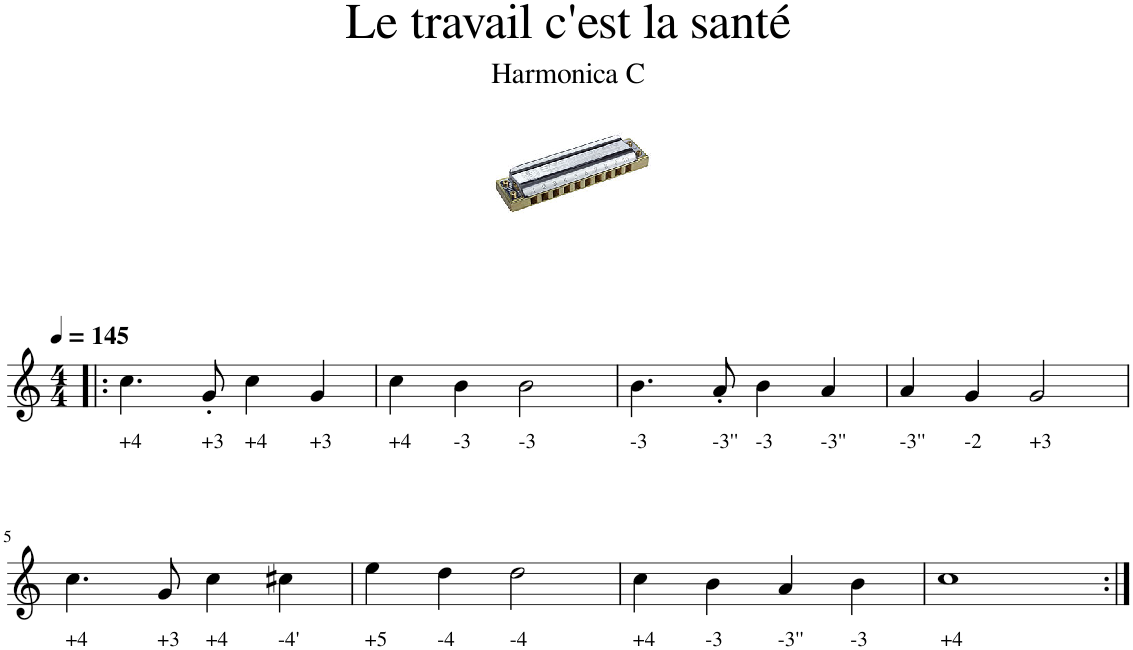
**kern
*part1
*staff1
*I"Saxophone Alto, Melody  (BB)
*I'Sax. A.
*clefG2
*ITrd5c9
*k[]
*M4/4
*MM145
=1!|:
!LO:TX:b:t=+4
4.cc\
!LO:TX:b:t=+3
8g'/
!LO:TX:b:t=+4
4cc\
!LO:TX:b:t=+3
4g/
=2
!LO:TX:b:t=+4
4cc\
!LO:TX:b:t=-3
4b\
!LO:TX:b:t=-3
2b\
=3
!LO:TX:b:t=-3
4.b\
!LO:TX:b:t=-3''
8a'/
!LO:TX:b:t=-3
4b\
!LO:TX:b:t=-3''
4a/
=4
!LO:TX:b:t=-3''
4a/
!LO:TX:b:t=-2
4g/
!LO:TX:b:t=+3
2g/
!!LO:LB:g=z
=5
!LO:TX:b:t=+4
4.cc\
!LO:TX:b:t=+3
8g/
!LO:TX:b:t=+4
4cc\
!LO:TX:b:t=-4'
4cc#X\
=6
!LO:TX:b:t=+5
4ee\
!LO:TX:b:t=-4
4dd\
!LO:TX:b:t=-4
2dd\
=7
!LO:TX:b:t=+4
4cc\
!LO:TX:b:t=-3
4b\
!LO:TX:b:t=-3''
4a/
!LO:TX:b:t=-3
4b\
=8
!LO:TX:b:t=+4
1cc
=:|!
*-
